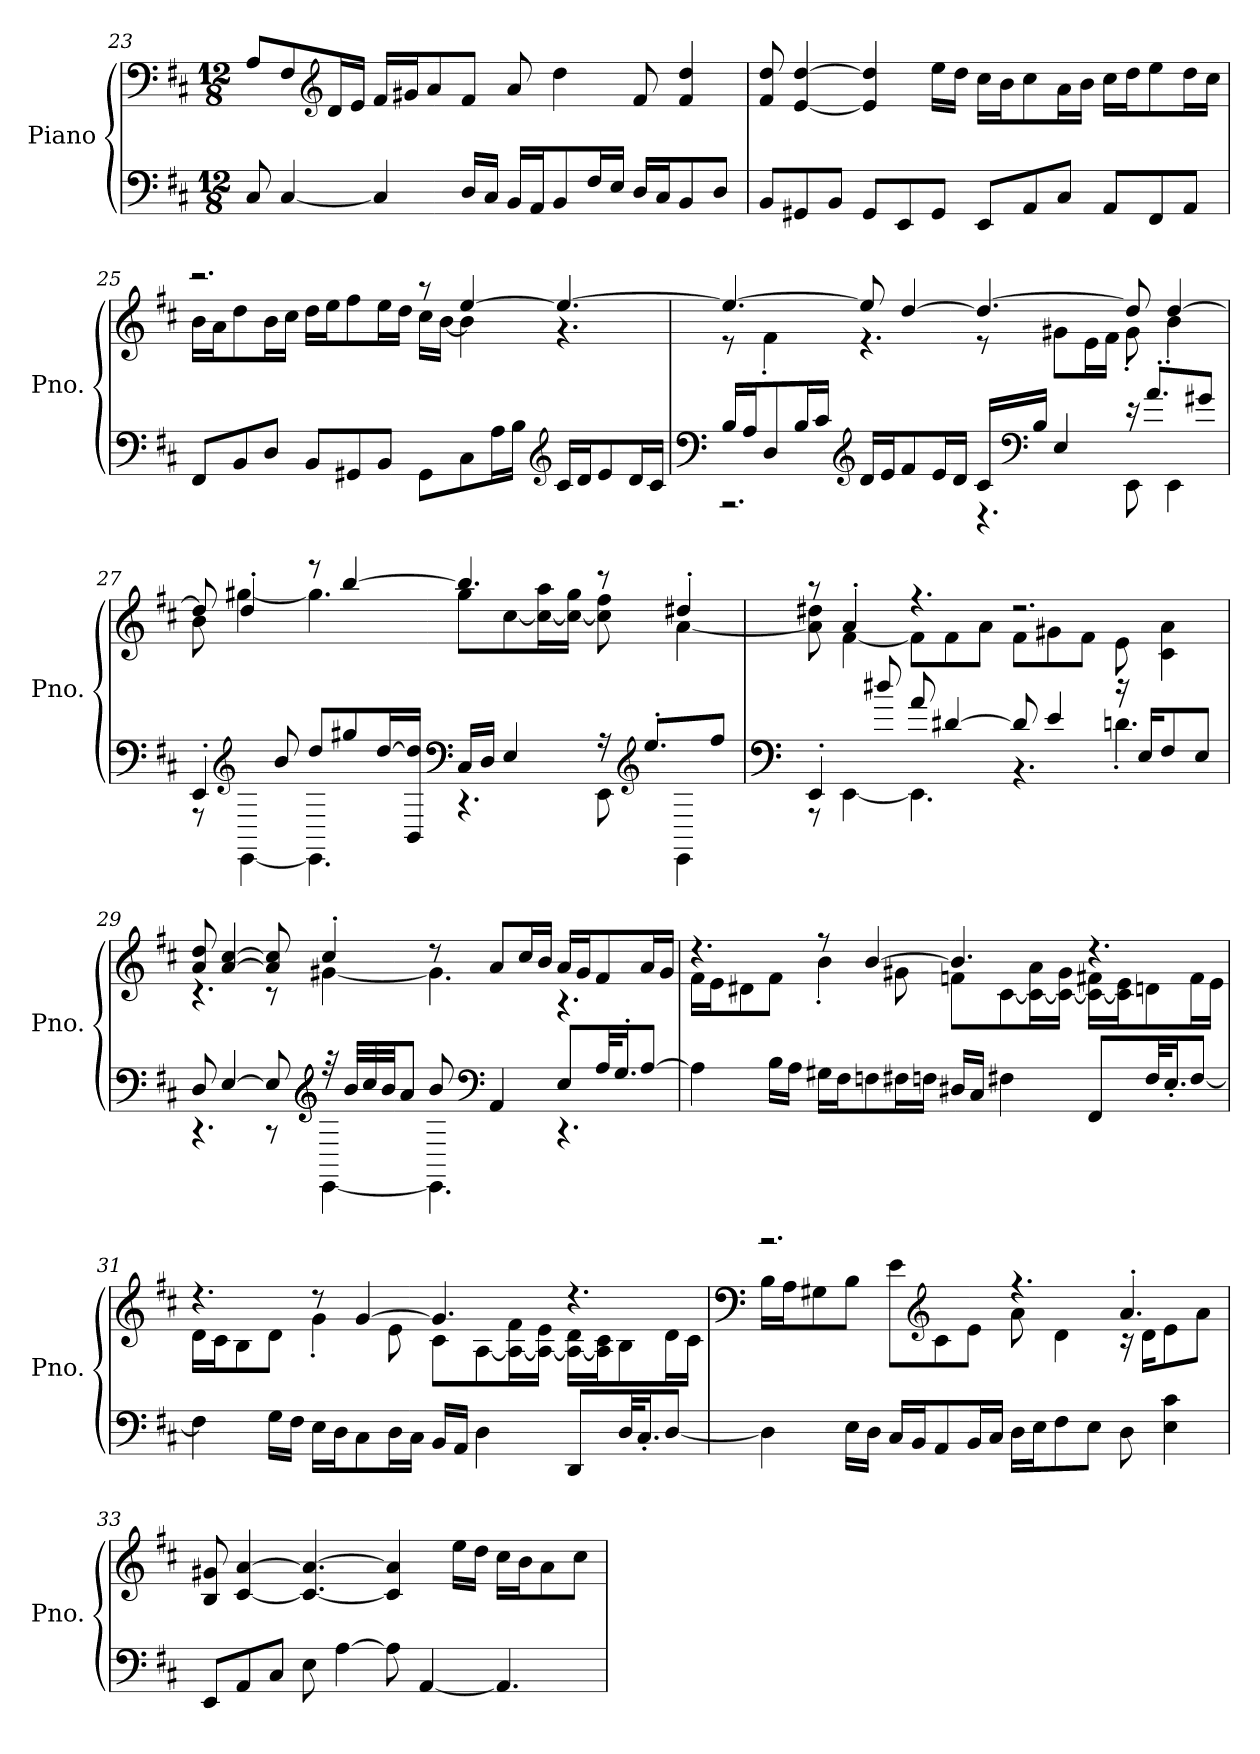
**kern	**kern
*part1	*part1
*staff2	*staff1
*I"Piano	*
*I'Pno.	*
*clefF4	*clefF4
*k[f#c#]	*k[f#c#]
*M12/8	*M12/8
=23	=23
8C#/	8A/L
[4C#/	8F#/
*	*clefG2
.	16d/L
.	16e/JJ
4C#/]	16f#/LL
.	16g#X/J
.	8a/
16D/LL	8f#/J
16C#/JJ	.
16BB/LL	8a/
16AA/J	.
8BB/	4dd\
16F#/L	.
16E/JJ	.
16D/LL	8f#/
16C#/J	.
8BB/	4f#/ 4dd/
8D/J	.
!!LO:LB:g=z
=24	=24
8BB/L	8f#/ 8dd/
8GG#X/	[4e/ [4dd/
8BB/J	.
8GG#/L	4e/] 4dd/]
8EE/	.
8GG#/J	16ee\LL
.	16dd\JJ
8EE/L	16cc#\LL
.	16b\J
8AA/	8cc#\
8C#/J	16a\L
.	16b\JJ
8AA/L	16cc#\LL
.	16dd\J
8FF#/	8ee\
8AA/J	16dd\L
.	16cc#\JJ
=25	=25
*	*^
8FF#/L	2.r	16b\LL
.	.	16a\J
8BB/	.	8dd\
8D/J	.	16b\L
.	.	16cc#\JJ
8BB/L	.	16dd\LL
.	.	16ee\J
8GG#X/	.	8ff#\
8BB/J	.	16ee\L
.	.	16dd\JJ
8GG#\L	8r	16cc#\LL
.	.	[16b\JJ
8C#\	[4ee/	4b\]
16A\L	.	.
16B\JJ	.	.
*clefG2	*	*
16c#/LL	4.ee/_	4.r
16d/J	.	.
8e/	.	.
16d/L	.	.
16c#/JJ	.	.
!!LO:LB:g=z	!!
=26	=26	=26
*clefF4	*	*
*^	*	*
16B/LL	2.r	4.ee/_	8r
16A/J	.	.	.
8D/	.	.	4f#'\
16B/L	.	.	.
16c#/JJ	.	.	.
*clefG2	*	*	*
16d/LL	.	8ee/]	4.r
16e/J	.	.	.
8f#/	.	[4dd/	.
16e/L	.	.	.
16d/JJ	.	.	.
16c#/LL	4.r	4.dd/_	8r
*clefF4	*	*	*
16B/JJ	.	.	.
4E/	.	.	8g#X\L
.	.	.	16e\L
.	.	.	16f#\JJ
16r	8EE\	8dd/]	8g#'\
8.a'/L	.	.	.
.	4EE\	[4dd/	4b'\
8g#X/J	.	.	.
!!LO:LB:g=z	!!
=27	=27	=27	=27
4EE'/	8r	8dd/]	8b\
*clefG2	*	*	*
.	[4EE\	4dd'/	[4gg#X\
8b/	.	.	.
8dd/L	4.EE\]	8r	4.gg#\]
8gg#X/	.	[4bb/	.
[16dd/L	.	.	.
16BB/ 16dd/]JJ	.	.	.
*clefF4	*	*	*
16C#/LL	4.r	4.bb/]	8gg#\L
16D/JJ	.	.	.
4E/	.	.	[8cc#\
.	.	.	16cc#\_ 16aa\L
.	.	.	16cc#\_ 16gg#\JJ
16r	8EE\	8r	8cc#\] 8ff#\
*clefG2	*	*	*
8.ee'/L	.	.	.
.	4EE\	4dd#X'/	[4a\
8ff#/J	.	.	.
!!LO:LB:g=z	!!
=28	=28	=28	=28
*clefF4	*	*	*
4EE'/	8r	8r	8a\] 8dd#X\
.	[4EE\	4a'/	[4f#\
8dd#X/	.	.	.
8a/	4.EE\]	4.r	8f#\L]
[4d#X/	.	.	8f#\
.	.	.	8a\J
8d#/]	4.r	2.r	8f#\L
4e/	.	.	8g#X\
.	.	.	8f#\J
16r	4.dn'\	.	8e\
16E/KL	.	.	.
8F#/	.	.	4c#\ 4a\
8E/J	.	.	.
=29	=29	=29	=29
8D/	4.r	8a/ 8dd/	4.r
[4E/	.	[4a/ [4cc#/	.
8E/]	8r	8a/] 8cc#/]	8r
*clefG2	*	*	*
32r	[4EE\	4cc#'/	[4g#X\
32b/LLL	.	.	.
32cc#/	.	.	.
32b/JJ	.	.	.
8a/J	.	.	.
8b/	4.EE\]	8r	4.g#\]
*clefF4	*	*	*
4AA/	.	8a/L	.
.	.	16cc#/L	.
.	.	16b/JJ	.
8E/L	4.r	16a/LL	4.r
.	.	16g#/J	.
32A/KL	.	8f#/	.
16.G'/J	.	.	.
[8A/J	.	16a/L	.
.	.	16g#/JJ	.
*v	*v	*	*
!!LO:PB:g=z	!!
=30	=30	=30
4A\]	4.r	16f#\LL
.	.	16e\J
.	.	8d#X\
16B\LL	.	8f#\J
16A\JJ	.	.
16G#X\LL	8r	4b'\
16F#\J	.	.
8Fn\	[4b/	.
16F#X\L	.	8g#X\
16Fn\JJ	.	.
16D#X/LL	4.b/]	8fn\L
16C#/JJ	.	.
4F#X\	.	[8c#\
.	.	16c#\_ 16a\L
.	.	16c#\_ 16g#\JJ
8FF#/L	4.r	16c#\_ 16f#X\LL
.	.	16c#\] 16e\J
32F#/KL	.	8dn\
16.E'/J	.	.
[8F#/J	.	16f#\L
.	.	16e\JJ
!!LO:LB:g=z	!!
=31	=31	=31
4F#\]	4.r	16d\LL
.	.	16c#\J
.	.	8B\
16G\LL	.	8d\J
16F#\JJ	.	.
16E\LL	8r	4g'\
16D\J	.	.
8C#\	[4g/	.
16D\L	.	8e\
16C#\JJ	.	.
16BB/LL	4.g/]	8c#\L
16AA/JJ	.	.
4D\	.	[8A\
.	.	16A\_ 16f#\L
.	.	16A\_ 16e\JJ
8DD/L	4.r	16A\_ 16d\LL
.	.	16A\] 16c#\J
32D/KL	.	8B\
16.C#'/J	.	.
[8D/J	.	16d\L
.	.	16c#\JJ
!!LO:LB:g=z	!!
=32	=32	=32
*	*clefF4	*
4D\]	2.r	16B\LL
.	.	16A\J
.	.	8G#X\
16E\LL	.	8B\J
16D\JJ	.	.
16C#/LL	.	8e\L
16BB/J	.	.
*	*clefG2	*
8AA/	.	8c#\
16BB/L	.	8e\J
16C#/JJ	.	.
16D\LL	4.r	8a\
16E\J	.	.
8F#\	.	4d\
8E\J	.	.
8D\	4.a'/	16r
.	.	16d\KL
4E\ 4c#\	.	8e\
.	.	8a\J
*	*v	*v
=33	=33
8EE/L	8B/ 8g#X/
8AA/	[4c#/ [4a/
8C#/J	.
8E\	4.c#/_ 4.a/_
[4A\	.
8A\]	4c#/] 4a/]
[4AA/	.
.	16ee\LL
.	16dd\JJ
4.AA/]	16cc#\LL
.	16b\J
.	8a\
.	8cc#\J
=	=
*-	*-
